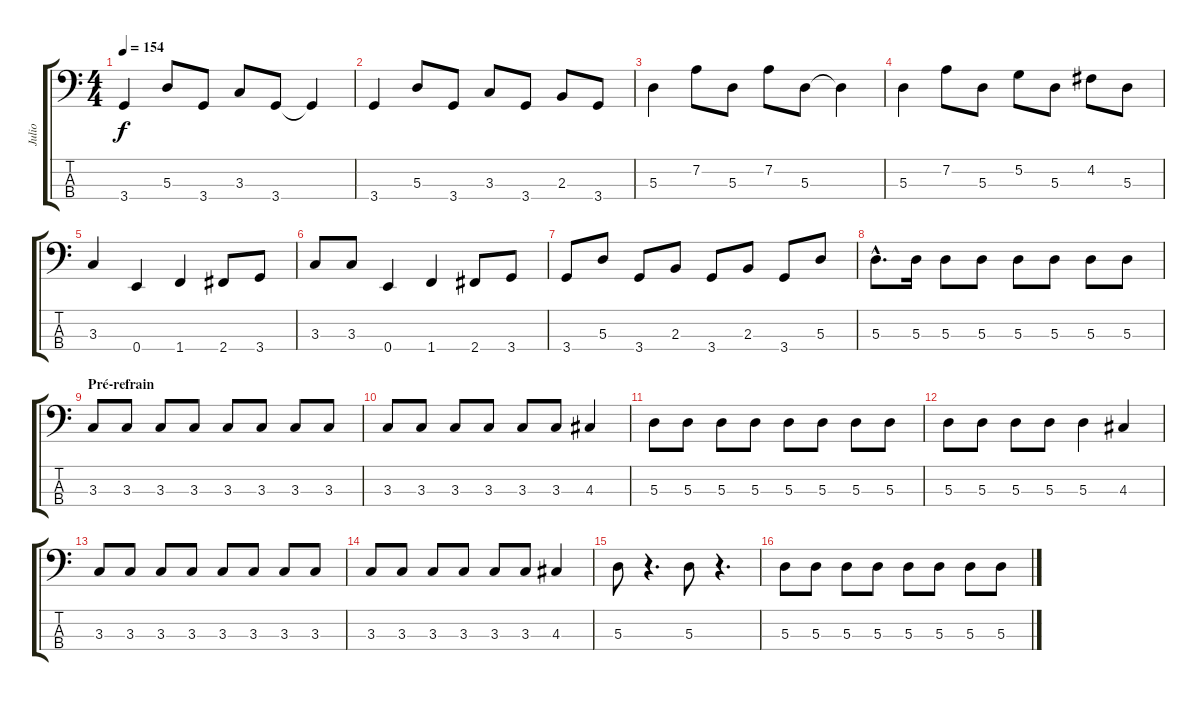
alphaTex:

\track ("Julio" "Julio") {instrument electricbassfinger}
\staff {score tabs}
\tuning (G2 D2 A1 E1) {hide}
\ts (4 4)
\tempo 154
\clef f4
\ks c
3.4.4{dy f} 5.3.8 3.4.8 3.3.8 3.4.8 3.4{t}.4 |
3.4.4 5.3.8 3.4.8 3.3.8 3.4.8 2.3.8 3.4.8 |
5.3.4 7.2.8 5.3.8 7.2.8 5.3.8 5.3{t}.4 |
5.3.4 7.2.8 5.3.8 5.2.8 5.3.8 4.2.8 5.3.8 |
3.3.4 0.4.4 1.4.4 2.4.8 3.4.8 |
3.3.8 3.3.8 0.4.4 1.4.4 2.4.8 3.4.8 |
3.4.8 5.3.8 3.4.8 2.3.8 3.4.8 2.3.8 3.4.8 5.3.8 |
5.3{hac}.8{d} 5.3.16 5.3.8 5.3.8 5.3.8 5.3.8 5.3.8 5.3.8 |
\section ("" "Pré-refrain")
3.3.8 3.3.8 3.3.8 3.3.8 3.3.8 3.3.8 3.3.8 3.3.8 |
3.3.8 3.3.8 3.3.8 3.3.8 3.3.8 3.3.8 4.3.4 |
5.3.8 5.3.8 5.3.8 5.3.8 5.3.8 5.3.8 5.3.8 5.3.8 |
5.3.8 5.3.8 5.3.8 5.3.8 5.3.4 4.3.4 |
3.3.8 3.3.8 3.3.8 3.3.8 3.3.8 3.3.8 3.3.8 3.3.8 |
3.3.8 3.3.8 3.3.8 3.3.8 3.3.8 3.3.8 4.3.4 |
5.3.8 r.4{d} 5.3.8 r.4{d} |
5.3.8 5.3.8 5.3.8 5.3.8 5.3.8 5.3.8 5.3.8 5.3.8
